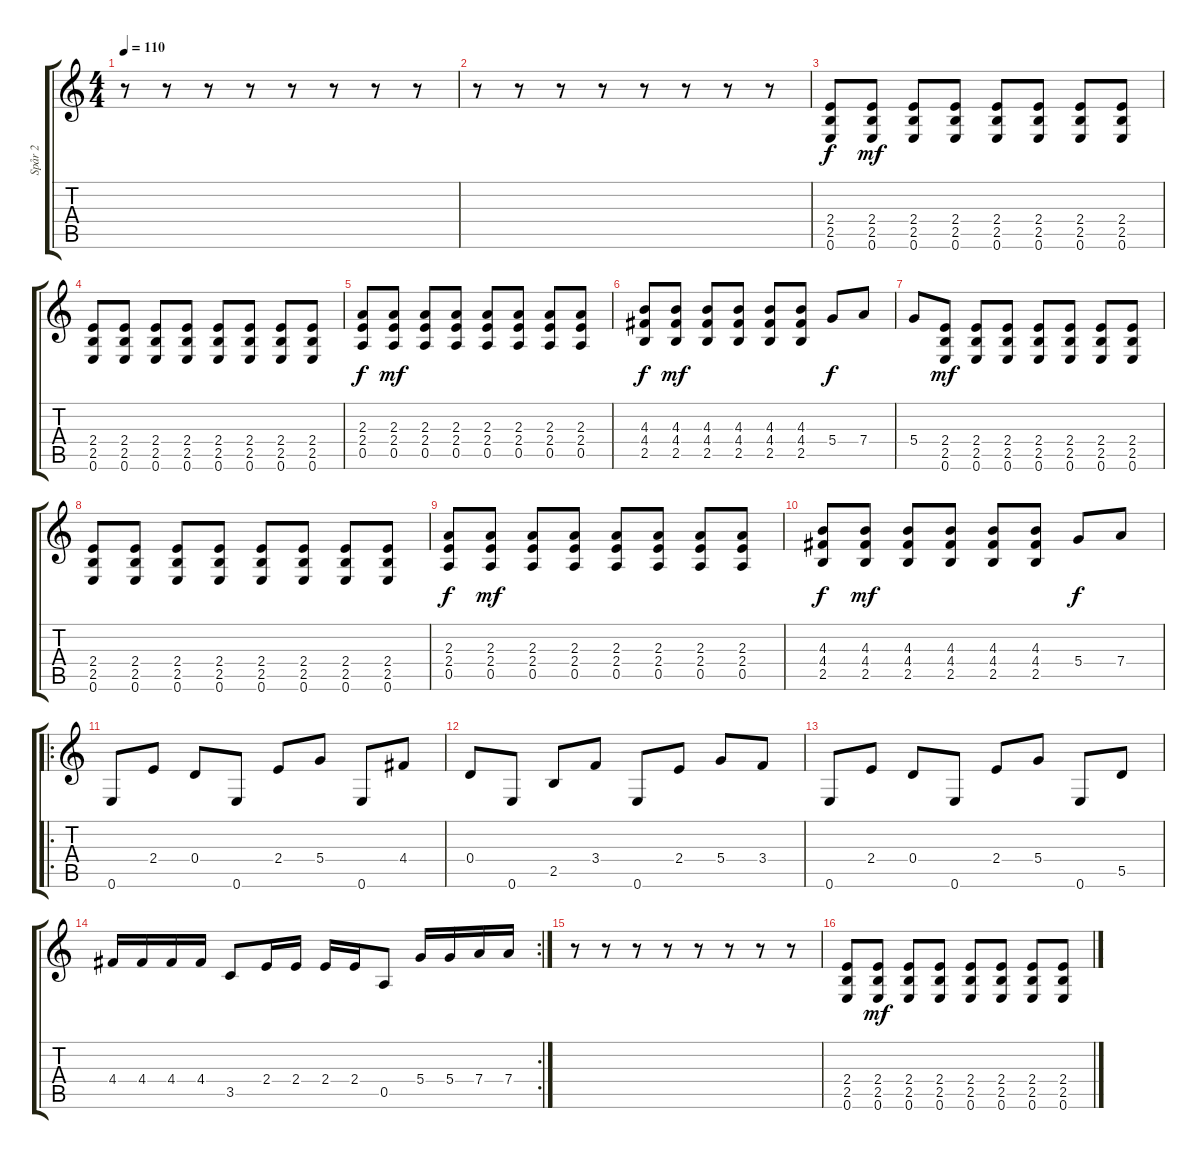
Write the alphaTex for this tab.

\track ("Spår 2" "Spår 2") {instrument overdrivenguitar}
\staff {score tabs}
\tuning (E4 B3 G3 D3 A2 E2) {hide}
\ts (4 4)
\tempo 110
\clef g2
\ks c
r.8{dy f} r.8 r.8 r.8 r.8 r.8 r.8 r.8 |
r.8 r.8 r.8 r.8 r.8 r.8 r.8 r.8 |
(2.4 2.5 0.6).8 (2.4 2.5 0.6).8{dy mf} (2.4 2.5 0.6).8 (2.4 2.5 0.6).8 (2.4 2.5 0.6).8 (2.4 2.5 0.6).8 (2.4 2.5 0.6).8 (2.4 2.5 0.6).8 |
(2.4 2.5 0.6).8 (2.4 2.5 0.6).8 (2.4 2.5 0.6).8 (2.4 2.5 0.6).8 (2.4 2.5 0.6).8 (2.4 2.5 0.6).8 (2.4 2.5 0.6).8 (2.4 2.5 0.6).8 |
(2.3 2.4 0.5).8{dy f} (2.3 2.4 0.5).8{dy mf} (2.3 2.4 0.5).8 (2.3 2.4 0.5).8 (2.3 2.4 0.5).8 (2.3 2.4 0.5).8 (2.3 2.4 0.5).8 (2.3 2.4 0.5).8 |
(4.3 4.4 2.5).8{dy f} (4.3 4.4 2.5).8{dy mf} (4.3 4.4 2.5).8 (4.3 4.4 2.5).8 (4.3 4.4 2.5).8 (4.3 4.4 2.5).8 5.4.8{dy f} 7.4.8 |
5.4.8 (2.4 2.5 0.6).8{dy mf} (2.4 2.5 0.6).8 (2.4 2.5 0.6).8 (2.4 2.5 0.6).8 (2.4 2.5 0.6).8 (2.4 2.5 0.6).8 (2.4 2.5 0.6).8 |
(2.4 2.5 0.6).8 (2.4 2.5 0.6).8 (2.4 2.5 0.6).8 (2.4 2.5 0.6).8 (2.4 2.5 0.6).8 (2.4 2.5 0.6).8 (2.4 2.5 0.6).8 (2.4 2.5 0.6).8 |
(2.3 2.4 0.5).8{dy f} (2.3 2.4 0.5).8{dy mf} (2.3 2.4 0.5).8 (2.3 2.4 0.5).8 (2.3 2.4 0.5).8 (2.3 2.4 0.5).8 (2.3 2.4 0.5).8 (2.3 2.4 0.5).8 |
(4.3 4.4 2.5).8{dy f} (4.3 4.4 2.5).8{dy mf} (4.3 4.4 2.5).8 (4.3 4.4 2.5).8 (4.3 4.4 2.5).8 (4.3 4.4 2.5).8 5.4.8{dy f} 7.4.8 |
\ro
0.6.8 2.4.8 0.4.8 0.6.8 2.4.8 5.4.8 0.6.8 4.4.8 |
0.4.8 0.6.8 2.5.8 3.4.8 0.6.8 2.4.8 5.4.8 3.4.8 |
0.6.8 2.4.8 0.4.8 0.6.8 2.4.8 5.4.8 0.6.8 5.5.8 |
\rc 2
4.4.16 4.4.16 4.4.16 4.4.16 3.5.8 2.4.16 2.4.16 2.4.16 2.4.16 0.5.8 5.4.16 5.4.16 7.4.16 7.4.16 |
r.8 r.8 r.8 r.8 r.8 r.8 r.8 r.8 |
(2.4 2.5 0.6).8 (2.4 2.5 0.6).8{dy mf} (2.4 2.5 0.6).8 (2.4 2.5 0.6).8 (2.4 2.5 0.6).8 (2.4 2.5 0.6).8 (2.4 2.5 0.6).8 (2.4 2.5 0.6).8
